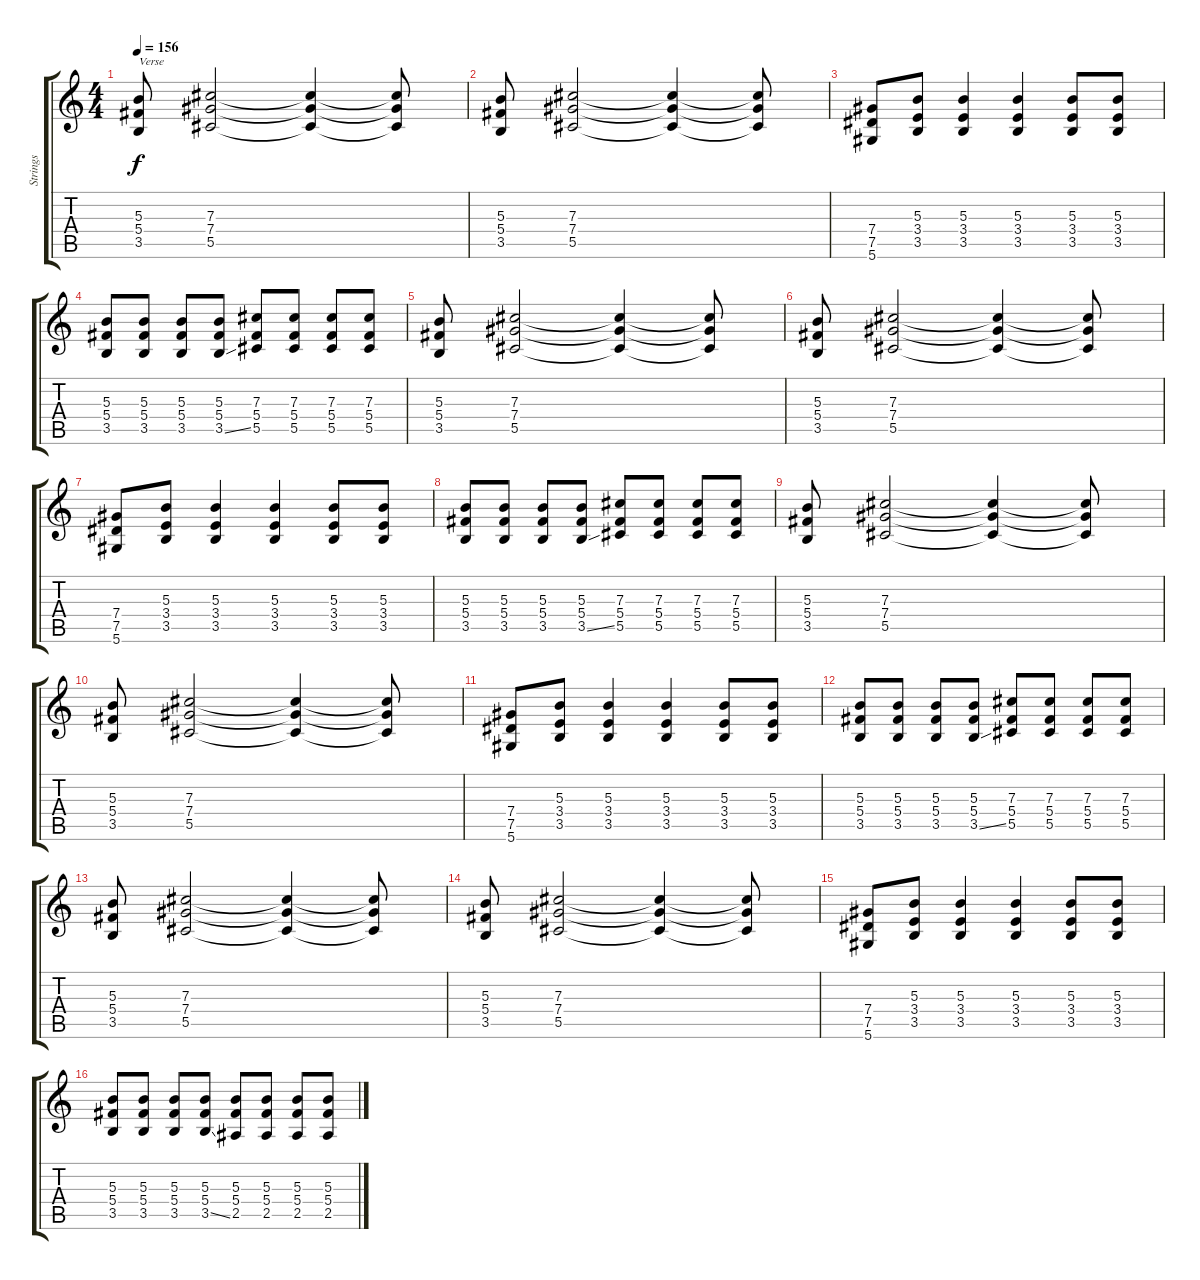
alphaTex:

\track ("Strings" "Strings") {instrument overdrivenguitar}
\staff {score tabs}
\tuning (Eb4 Bb3 Gb3 Db3 Ab2 Eb2) {hide}
\ts (4 4)
\tempo 156
\clef g2
\ks c
(5.3 5.4 3.5).8{txt "Verse" dy f} (7.3 7.4 5.5).2 (7.3{t} 7.4{t} 5.5{t}).4 (7.3{t} 7.4{t} 5.5{t}).8 |
(5.3 5.4 3.5).8 (7.3 7.4 5.5).2 (7.3{t} 7.4{t} 5.5{t}).4 (7.3{t} 7.4{t} 5.5{t}).8 |
(7.4 7.5 5.6).8 (5.3 3.4 3.5).8 (5.3 3.4 3.5).4 (5.3 3.4 3.5).4 (5.3 3.4 3.5).8 (5.3 3.4 3.5).8 |
(5.3 5.4 3.5).8 (5.3 5.4 3.5).8 (5.3 5.4 3.5).8 (5.3 5.4 3.5{ss}).8 (7.3 5.4 5.5).8 (7.3 5.4 5.5).8 (7.3 5.4 5.5).8 (7.3 5.4 5.5).8 |
(5.3 5.4 3.5).8 (7.3 7.4 5.5).2 (7.3{t} 7.4{t} 5.5{t}).4 (7.3{t} 7.4{t} 5.5{t}).8 |
(5.3 5.4 3.5).8 (7.3 7.4 5.5).2 (7.3{t} 7.4{t} 5.5{t}).4 (7.3{t} 7.4{t} 5.5{t}).8 |
(7.4 7.5 5.6).8 (5.3 3.4 3.5).8 (5.3 3.4 3.5).4 (5.3 3.4 3.5).4 (5.3 3.4 3.5).8 (5.3 3.4 3.5).8 |
(5.3 5.4 3.5).8 (5.3 5.4 3.5).8 (5.3 5.4 3.5).8 (5.3 5.4 3.5{ss}).8 (7.3 5.4 5.5).8 (7.3 5.4 5.5).8 (7.3 5.4 5.5).8 (7.3 5.4 5.5).8 |
(5.3 5.4 3.5).8 (7.3 7.4 5.5).2 (7.3{t} 7.4{t} 5.5{t}).4 (7.3{t} 7.4{t} 5.5{t}).8 |
(5.3 5.4 3.5).8 (7.3 7.4 5.5).2 (7.3{t} 7.4{t} 5.5{t}).4 (7.3{t} 7.4{t} 5.5{t}).8 |
(7.4 7.5 5.6).8 (5.3 3.4 3.5).8 (5.3 3.4 3.5).4 (5.3 3.4 3.5).4 (5.3 3.4 3.5).8 (5.3 3.4 3.5).8 |
(5.3 5.4 3.5).8 (5.3 5.4 3.5).8 (5.3 5.4 3.5).8 (5.3 5.4 3.5{ss}).8 (7.3 5.4 5.5).8 (7.3 5.4 5.5).8 (7.3 5.4 5.5).8 (7.3 5.4 5.5).8 |
(5.3 5.4 3.5).8 (7.3 7.4 5.5).2 (7.3{t} 7.4{t} 5.5{t}).4 (7.3{t} 7.4{t} 5.5{t}).8 |
(5.3 5.4 3.5).8 (7.3 7.4 5.5).2 (7.3{t} 7.4{t} 5.5{t}).4 (7.3{t} 7.4{t} 5.5{t}).8 |
(7.4 7.5 5.6).8 (5.3 3.4 3.5).8 (5.3 3.4 3.5).4 (5.3 3.4 3.5).4 (5.3 3.4 3.5).8 (5.3 3.4 3.5).8 |
(5.3 5.4 3.5).8 (5.3 5.4 3.5).8 (5.3 5.4 3.5).8 (5.3 5.4 3.5{ss}).8 (5.3 5.4 2.5).8 (5.3 5.4 2.5).8 (5.3 5.4 2.5).8 (5.3 5.4 2.5).8
